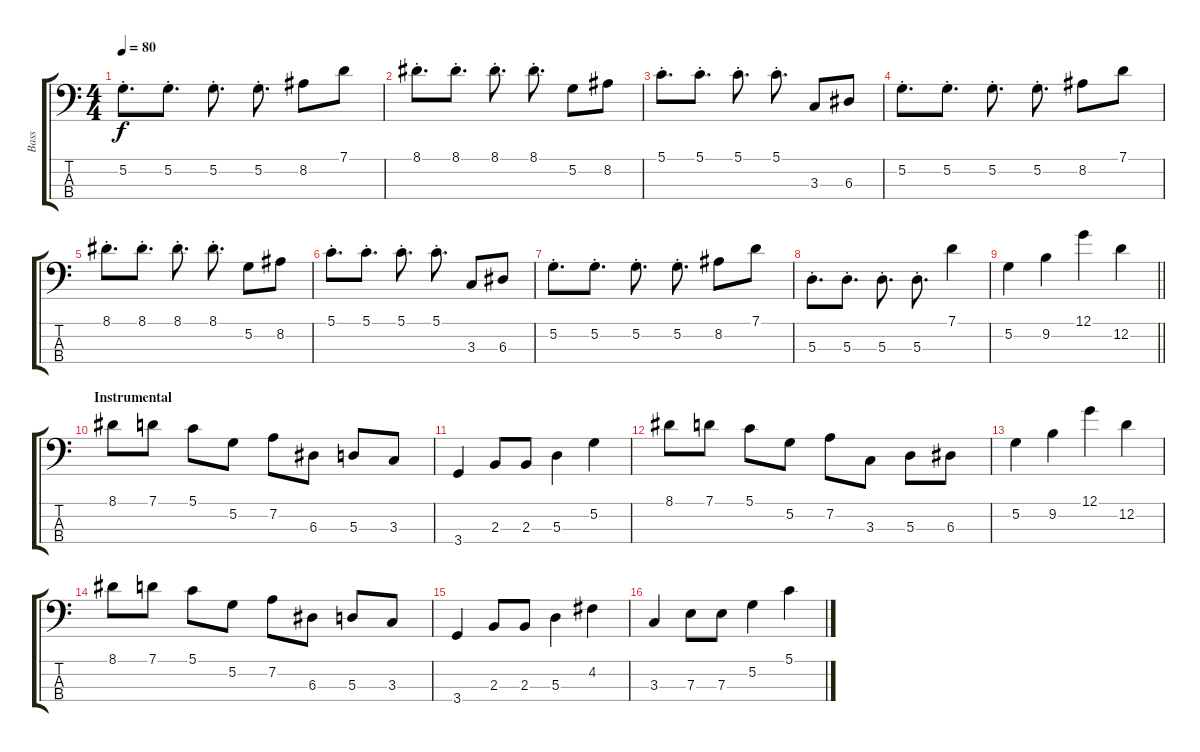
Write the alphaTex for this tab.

\track ("Bass" "Bass") {instrument electricbassfinger}
\staff {score tabs}
\tuning (G2 D2 A1 E1) {hide}
\ts (4 4)
\tempo 80
\clef f4
\ks c
5.2{st}.8{d dy f} 5.2{st}.8{d} 5.2{st}.8{d} 5.2{st}.8{d} 8.2.8 7.1.8 |
8.1{st}.8{d} 8.1{st}.8{d} 8.1{st}.8{d} 8.1{st}.8{d} 5.2.8 8.2.8 |
5.1{st}.8{d} 5.1{st}.8{d} 5.1{st}.8{d} 5.1{st}.8{d} 3.3.8 6.3.8 |
5.2{st}.8{d} 5.2{st}.8{d} 5.2{st}.8{d} 5.2{st}.8{d} 8.2.8 7.1.8 |
8.1{st}.8{d} 8.1{st}.8{d} 8.1{st}.8{d} 8.1{st}.8{d} 5.2.8 8.2.8 |
5.1{st}.8{d} 5.1{st}.8{d} 5.1{st}.8{d} 5.1{st}.8{d} 3.3.8 6.3.8 |
5.2{st}.8{d} 5.2{st}.8{d} 5.2{st}.8{d} 5.2{st}.8{d} 8.2.8 7.1.8 |
5.3{st}.8{d} 5.3{st}.8{d} 5.3{st}.8{d} 5.3{st}.8{d} 7.1.4 |
\barLineRight lightlight
5.2.4 9.2.4 12.1.4 12.2.4 |
\section ("" "Instrumental")
8.1.8 7.1.8 5.1.8 5.2.8 7.2.8 6.3.8 5.3.8 3.3.8 |
3.4.4 2.3.8 2.3.8 5.3.4 5.2.4 |
8.1.8 7.1.8 5.1.8 5.2.8 7.2.8 3.3.8 5.3.8 6.3.8 |
5.2.4 9.2.4 12.1.4 12.2.4 |
8.1.8 7.1.8 5.1.8 5.2.8 7.2.8 6.3.8 5.3.8 3.3.8 |
3.4.4 2.3.8 2.3.8 5.3.4 4.2.4 |
3.3.4 7.3.8 7.3.8 5.2.4 5.1.4
